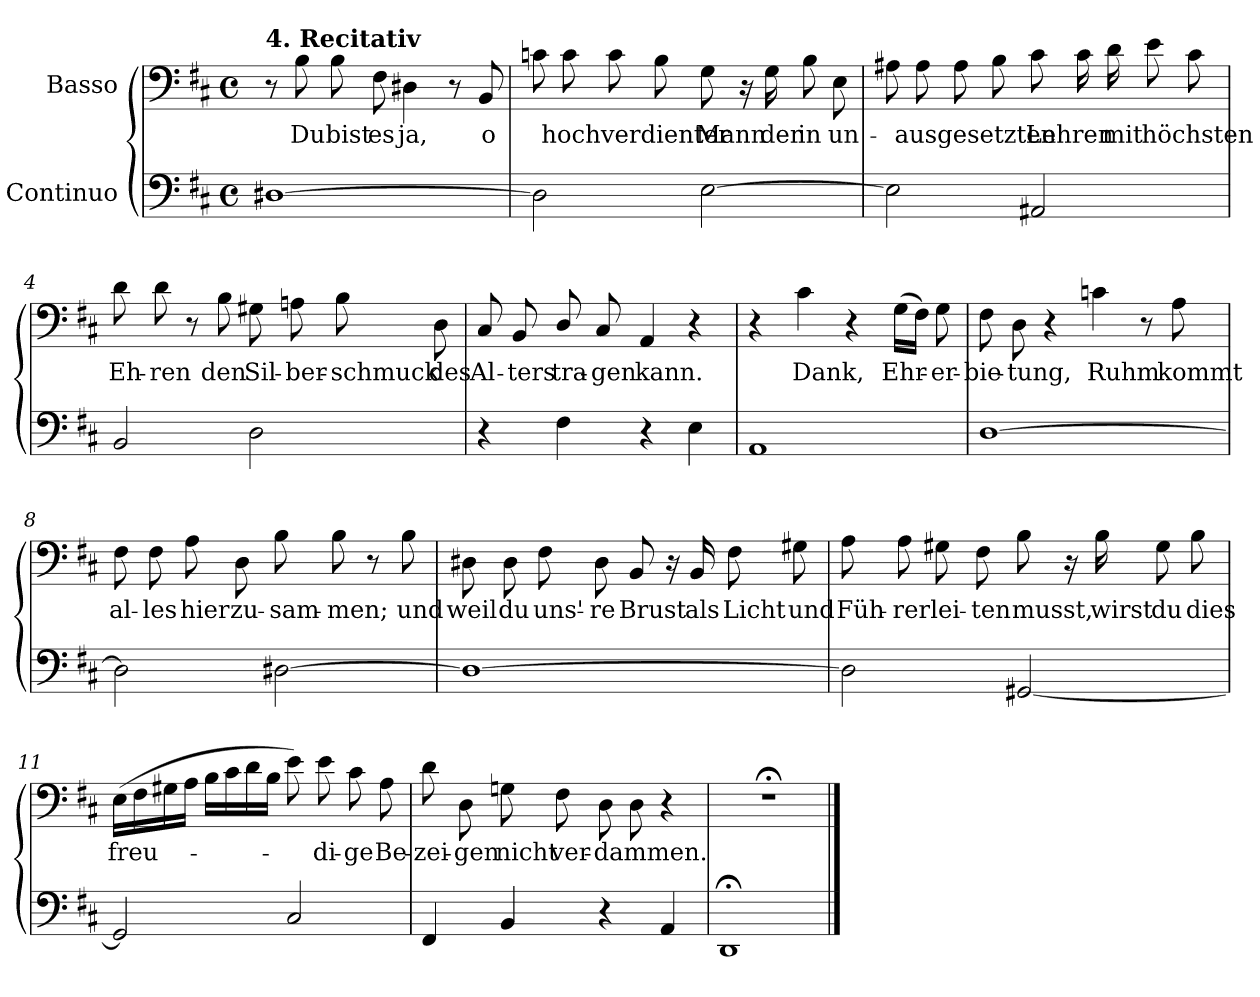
**kern	**kern	**text
*part2	*part1	*part1
*staff2	*staff1	*staff1
*I"Continuo	*I"Basso	*
*clefF4	*clefF4	*
*k[f#c#]	*k[f#c#]	*
*M4/4	*M4/4	*
*met(c)	*met(c)	*
=1	=1	=1
!	!LO:TX:a:B:t=4. Recitativ	!
[1D#X	8r	.
!	!	!LO:LY:b
.	8B\	Du
!	!	!LO:LY:b
.	8B\	bist
!	!	!LO:LY:b
.	8F#\	es
!	!	!LO:LY:b
.	4D#X\	ja,
.	8r	.
!	!	!LO:LY:b
.	8BB/	o
=2	=2	=2
2D#\]	8cn\	.
!	!	!LO:LY:b
.	8c\	hochverdienter
.	8c\	.
.	8B\	.
!	!	!LO:LY:b
[2E\	8G\	Mann
.	16r	.
!	!	!LO:LY:b
.	16G\	der
!	!	!LO:LY:b
.	8B\	in
!	!	!LO:LY:b
.	8E\	un-
!!LO:LB:g=z
=3	=3	=3
2E\]	8A#X\	.
!	!	!LO:LY:b
.	8A#\	ausgesetzten
.	8A#\	.
.	8B\	.
!	!	!LO:LY:b
2AA#X/	8c#\	Lehren
.	16c#\	.
!	!	!LO:LY:b
.	16d\	mit
!	!	!LO:LY:b
.	8e\	höchsten
.	8c#\	.
=4	=4	=4
!	!	!LO:LY:b
2BB/	8d\	Eh-
!	!	!LO:LY:b
.	8d\	-ren
.	8r	.
!	!	!LO:LY:b
.	8B\	den
!	!	!LO:LY:b
2D\	8G#X\	Sil-
!	!	!LO:LY:b
.	8An\	-ber-
!	!	!LO:LY:b
.	8B\	-schmuck
!	!	!LO:LY:b
.	8D\	des
=5	=5	=5
!	!	!LO:LY:b
4r	8C#/	Al-
!	!	!LO:LY:b
.	8BB/	-ters
!	!	!LO:LY:b
4F#\	8D/	tra-
!	!	!LO:LY:b
.	8C#/	-gen
!	!	!LO:LY:b
4r	4AA/	kann.
4E\	4r	.
!!LO:LB:g=z
=6	=6	=6
1AA	4r	.
!	!	!LO:LY:b
.	4c#\	Dank,
.	4r	.
!	!	!LO:LY:b
.	(>16G\LL	Ehr-
.	16F#\JJ)	.
!	!	!LO:LY:b
.	8G\	-er-
=7	=7	=7
!	!	!LO:LY:b
[1D	8F#\	-bie-
!	!	!LO:LY:b
.	8D\	-tung,
.	4r	.
!	!	!LO:LY:b
.	4cn\	Ruhm
.	8r	.
!	!	!LO:LY:b
.	8A\	kommt
=8	=8	=8
!	!	!LO:LY:b
2D\]	8F#\	al-
!	!	!LO:LY:b
.	8F#\	-les
!	!	!LO:LY:b
.	8A\	hier
!	!	!LO:LY:b
.	8D\	zu-
!	!	!LO:LY:b
[2D#X\	8B\	-sam-
!	!	!LO:LY:b
.	8B\	-men;
.	8r	.
!	!	!LO:LY:b
.	8B\	und
!!LO:LB:g=z
=9	=9	=9
!	!	!LO:LY:b
1D#_	8D#X\	weil
!	!	!LO:LY:b
.	8D#\	du
!	!	!LO:LY:b
.	8F#\	uns'-
!	!	!LO:LY:b
.	8D#\	-re
!	!	!LO:LY:b
.	8BB/	Brust
.	16r	.
!	!	!LO:LY:b
.	16BB/	als
!	!	!LO:LY:b
.	8F#\	Licht
!	!	!LO:LY:b
.	8G#X\	und
=10	=10	=10
!	!	!LO:LY:b
2D#\]	8A\	Füh-
!	!	!LO:LY:b
.	8A\	-rer
!	!	!LO:LY:b
.	8G#X\	lei-
!	!	!LO:LY:b
.	8F#\	-ten
!	!	!LO:LY:b
[2GG#X/	8B\	musst,
.	16r	.
!	!	!LO:LY:b
.	16B\	wirst
!	!	!LO:LY:b
.	8G#\	du
!	!	!LO:LY:b
.	8B\	dies
=11	=11	=11
!	!	!LO:LY:b
2GG#/]	(>16E\LL	freu-
.	16F#\	.
.	16G#X\	.
.	16A\JJ	.
.	16B\LL	.
.	16c#\	.
.	16d\	.
.	16B\JJ	.
2C#/	8e\)	.
!	!	!LO:LY:b
.	8e\	di-
!	!	!LO:LY:b
.	8c#\	-ge
!	!	!LO:LY:b
.	8A\	Be-
!!LO:LB:g=z
=12	=12	=12
!	!	!LO:LY:b
4FF#/	8d\	-zei-
!	!	!LO:LY:b
.	8D\	-gen
!	!	!LO:LY:b
4BB/	8Gn\	nicht
!	!	!LO:LY:b
.	8F#\	ver-
!	!	!LO:LY:b
4r	8D\	-dammen.
.	8D\	.
4AA/	4r	.
=13	=13	=13
1DD;<	1r;<	.
==	==	==
*-	*-	*-
